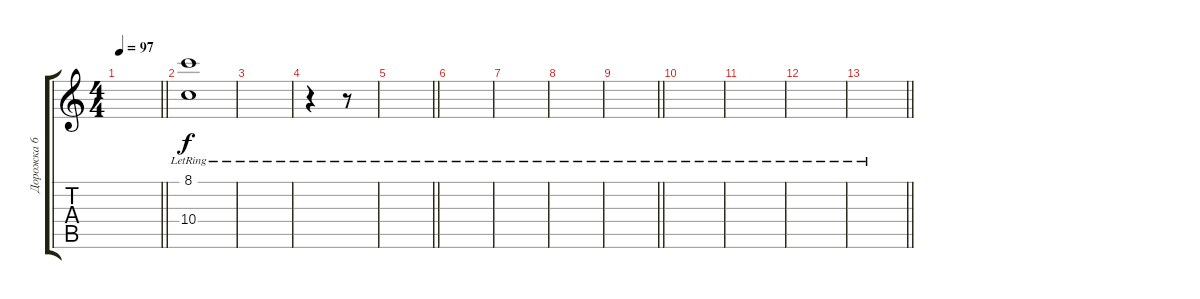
\track ("Дорожка 6" "Дорожка 6") {instrument acousticguitarsteel}
\staff {score tabs}
\tuning (E4 B3 G3 D3 A2 E2) {hide}
\ts (4 4)
\tempo 97
\clef g2
\barLineRight lightlight
\ks c
|
(8.1{lr} 10.4{lr}).1{instrument orchestrahit} |
|
r.4 r.8 |
\barLineRight lightlight
|
|
|
|
\barLineRight lightlight
|
|
|
|
\barLineRight lightlight
